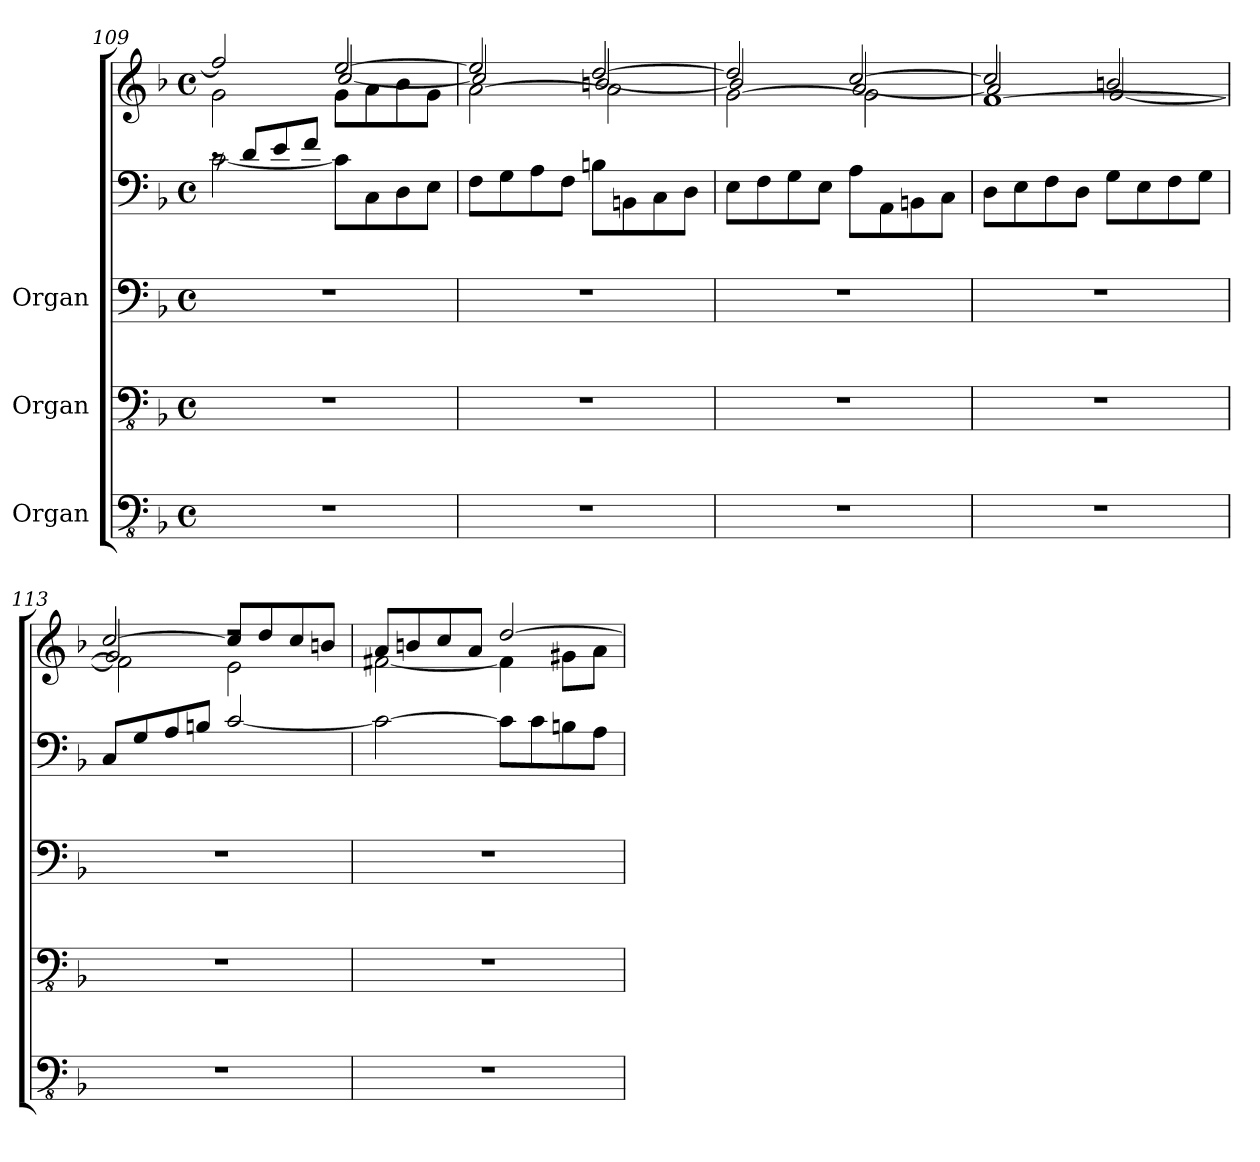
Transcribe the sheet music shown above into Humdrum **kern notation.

**kern	**kern	**kern	**kern	**kern
*part3	*part2	*part1	*part1	*part1
*staff5	*staff4	*staff3	*staff2	*staff1
*I"Organ	*I"Organ	*I"Organ	*	*
!!LO:PB:g=z
*clefFv4	*clefFv4	*clefF4	*clefF4	*clefG2
*k[b-]	*k[b-]	*k[b-]	*k[b-]	*k[b-]
*M4/4	*M4/4	*M4/4	*M4/4	*M4/4
*met(c)	*met(c)	*met(c)	*met(c)	*met(c)
=109	=109	=109	=109	=109
*	*	*	*^	*^
*	*	*	*	*	*	*^
1r	1r	1r	8rc	[2c\	2ff/]	2g\	2ryy
.	.	.	8d/L	.	.	.	.
.	.	.	8e/	.	.	.	.
.	.	.	8f/J	.	.	.	.
.	.	.	2ryy	8c\L]	[2ee/	[2cc/	8g\L
.	.	.	.	8C\	.	.	8a\
.	.	.	.	8D\	.	.	8b-\
.	.	.	.	8E\J	.	.	8g\J
*	*	*	*v	*v	*	*	*
=110	=110	=110	=110	=110	=110	=110
1r	1r	1r	8F\L	2ee/]	2cc/]	[2a\
.	.	.	8G\	.	.	.
.	.	.	8A\	.	.	.
.	.	.	8F\J	.	.	.
.	.	.	8Bn\L	[2dd/	[2bn/	2a\]
.	.	.	8BBn\	.	.	.
.	.	.	8C\	.	.	.
.	.	.	8D\J	.	.	.
=111	=111	=111	=111	=111	=111	=111
1r	1r	1r	8E\L	2dd/]	2b/]	[2g\
.	.	.	8F\	.	.	.
.	.	.	8G\	.	.	.
.	.	.	8E\J	.	.	.
.	.	.	8A\L	[2cc/	[2a/	2g\]
.	.	.	8AA\	.	.	.
.	.	.	8BBn\	.	.	.
.	.	.	8C\J	.	.	.
=112	=112	=112	=112	=112	=112	=112
1r	1r	1r	8D\L	2cc/]	2a/]	[1f
.	.	.	8E\	.	.	.
.	.	.	8F\	.	.	.
.	.	.	8D\J	.	.	.
.	.	.	8G\L	2bn/	[2g/	.
.	.	.	8E\	.	.	.
.	.	.	8F\	.	.	.
.	.	.	8G\J	.	.	.
=113	=113	=113	=113	=113	=113	=113
*	*	*	*	*	*	*^
1r	1r	1r	8C/L	[2cc/	2g/]	2ryy	2f\]
.	.	.	8G/	.	.	.	.
.	.	.	8A/	.	.	.	.
.	.	.	8Bn/J	.	.	.	.
.	.	.	[2c/	8cc/L]	2rdd	2e\	2ryy
.	.	.	.	8dd/	.	.	.
.	.	.	.	8cc/	.	.	.
.	.	.	.	8bn/J	.	.	.
*	*	*	*	*	*v	*v	*v
=114	=114	=114	=114	=114	=114
1r	1r	1r	2c\_	8a/L	[2f#X\
.	.	.	.	8bn/	.
.	.	.	.	8cc/	.
.	.	.	.	8a/J	.
.	.	.	8c\L]	[2dd/	4f#\]
.	.	.	8c\	.	.
.	.	.	8Bn\	.	8g#X\L
.	.	.	8A\J	.	8a\J
*	*	*	*	*v	*v
=	=	=	=	=
*-	*-	*-	*-	*-
